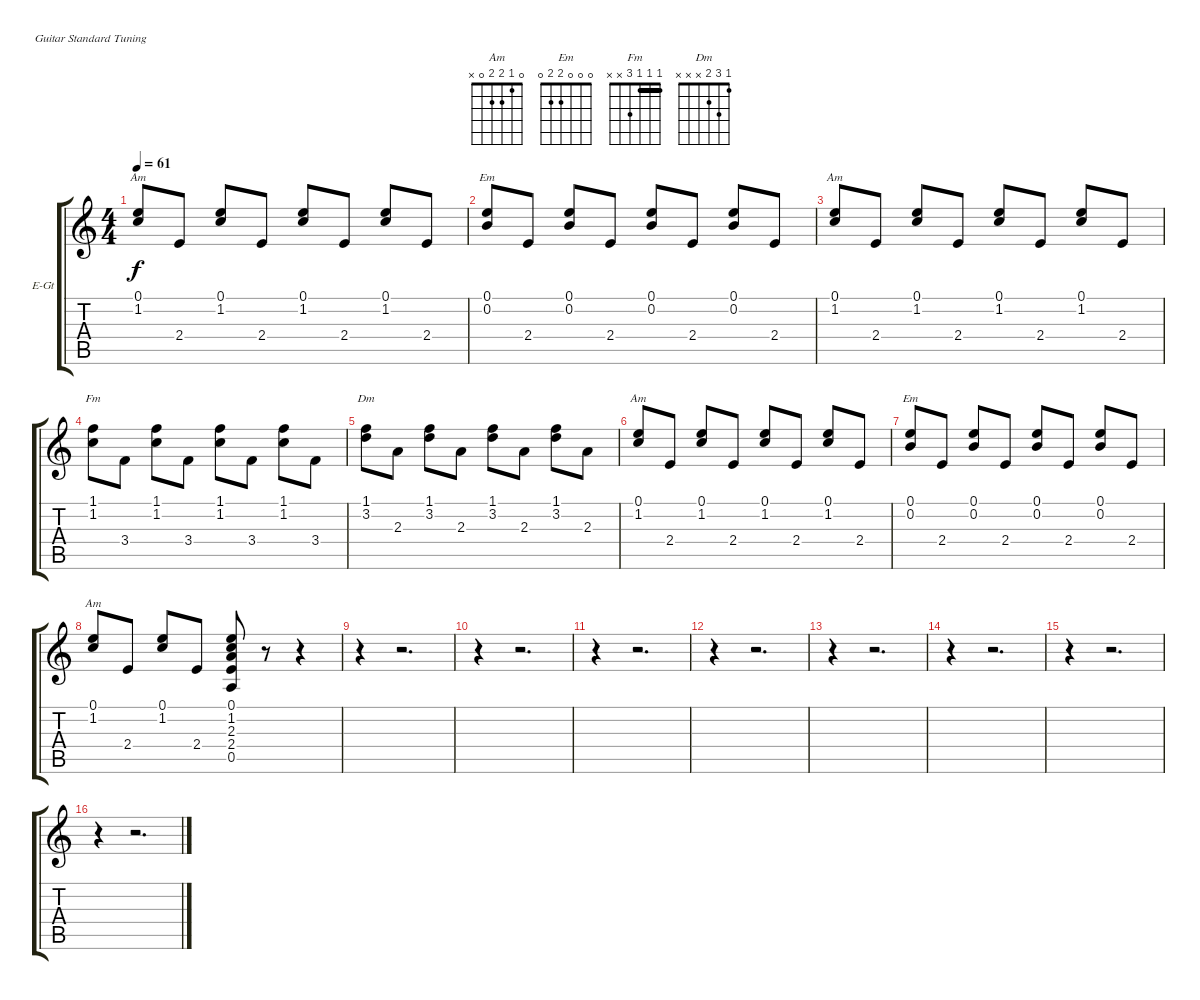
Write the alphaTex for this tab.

\bracketExtendMode groupsimilarinstruments
\firstSystemTrackNameOrientation horizontal
\otherSystemsTrackNameOrientation horizontal
\track ("Rhythm Guitar" "E-Gt") {instrument electricguitarclean}
\staff {score tabs}
\tuning (E4 B3 G3 D3 A2 E2)
\chord ("Am" 0 1 2 2 0 x)
\chord ("Em" 0 0 0 2 2 0)
\chord ("Fm" 1 1 1 3 x x) {barre (1 1)}
\chord ("Dm" 1 3 2 x x x)
\ts (4 4)
\tempo 61
\clef g2
\ks c
(0.1 1.2).8{ch "Am" dy f} 2.4.8 (0.1 1.2).8 2.4.8 (0.1 1.2).8 2.4.8 (0.1 1.2).8 2.4.8 |
(0.1 0.2).8{ch "Em"} 2.4.8 (0.1 0.2).8 2.4.8 (0.1 0.2).8 2.4.8 (0.1 0.2).8 2.4.8 |
(0.1 1.2).8{ch "Am"} 2.4.8 (0.1 1.2).8 2.4.8 (0.1 1.2).8 2.4.8 (0.1 1.2).8 2.4.8 |
(1.1 1.2).8{ch "Fm"} 3.4.8 (1.1 1.2).8 3.4.8 (1.1 1.2).8 3.4.8 (1.1 1.2).8 3.4.8 |
(1.1 3.2).8{ch "Dm"} 2.3.8 (1.1 3.2).8 2.3.8 (1.1 3.2).8 2.3.8 (1.1 3.2).8 2.3.8 |
(0.1 1.2).8{ch "Am"} 2.4.8 (0.1 1.2).8 2.4.8 (0.1 1.2).8 2.4.8 (0.1 1.2).8 2.4.8 |
(0.1 0.2).8{ch "Em"} 2.4.8 (0.1 0.2).8 2.4.8 (0.1 0.2).8 2.4.8 (0.1 0.2).8 2.4.8 |
(0.1 1.2).8{ch "Am"} 2.4.8 (0.1 1.2).8 2.4.8 (0.1 1.2 2.3 2.4 0.5).8 r.8 r.4 |
r.4 r.2{d} |
r.4 r.2{d} |
r.4 r.2{d} |
r.4 r.2{d} |
r.4 r.2{d} |
r.4 r.2{d} |
r.4 r.2{d} |
r.4 r.2{d}
